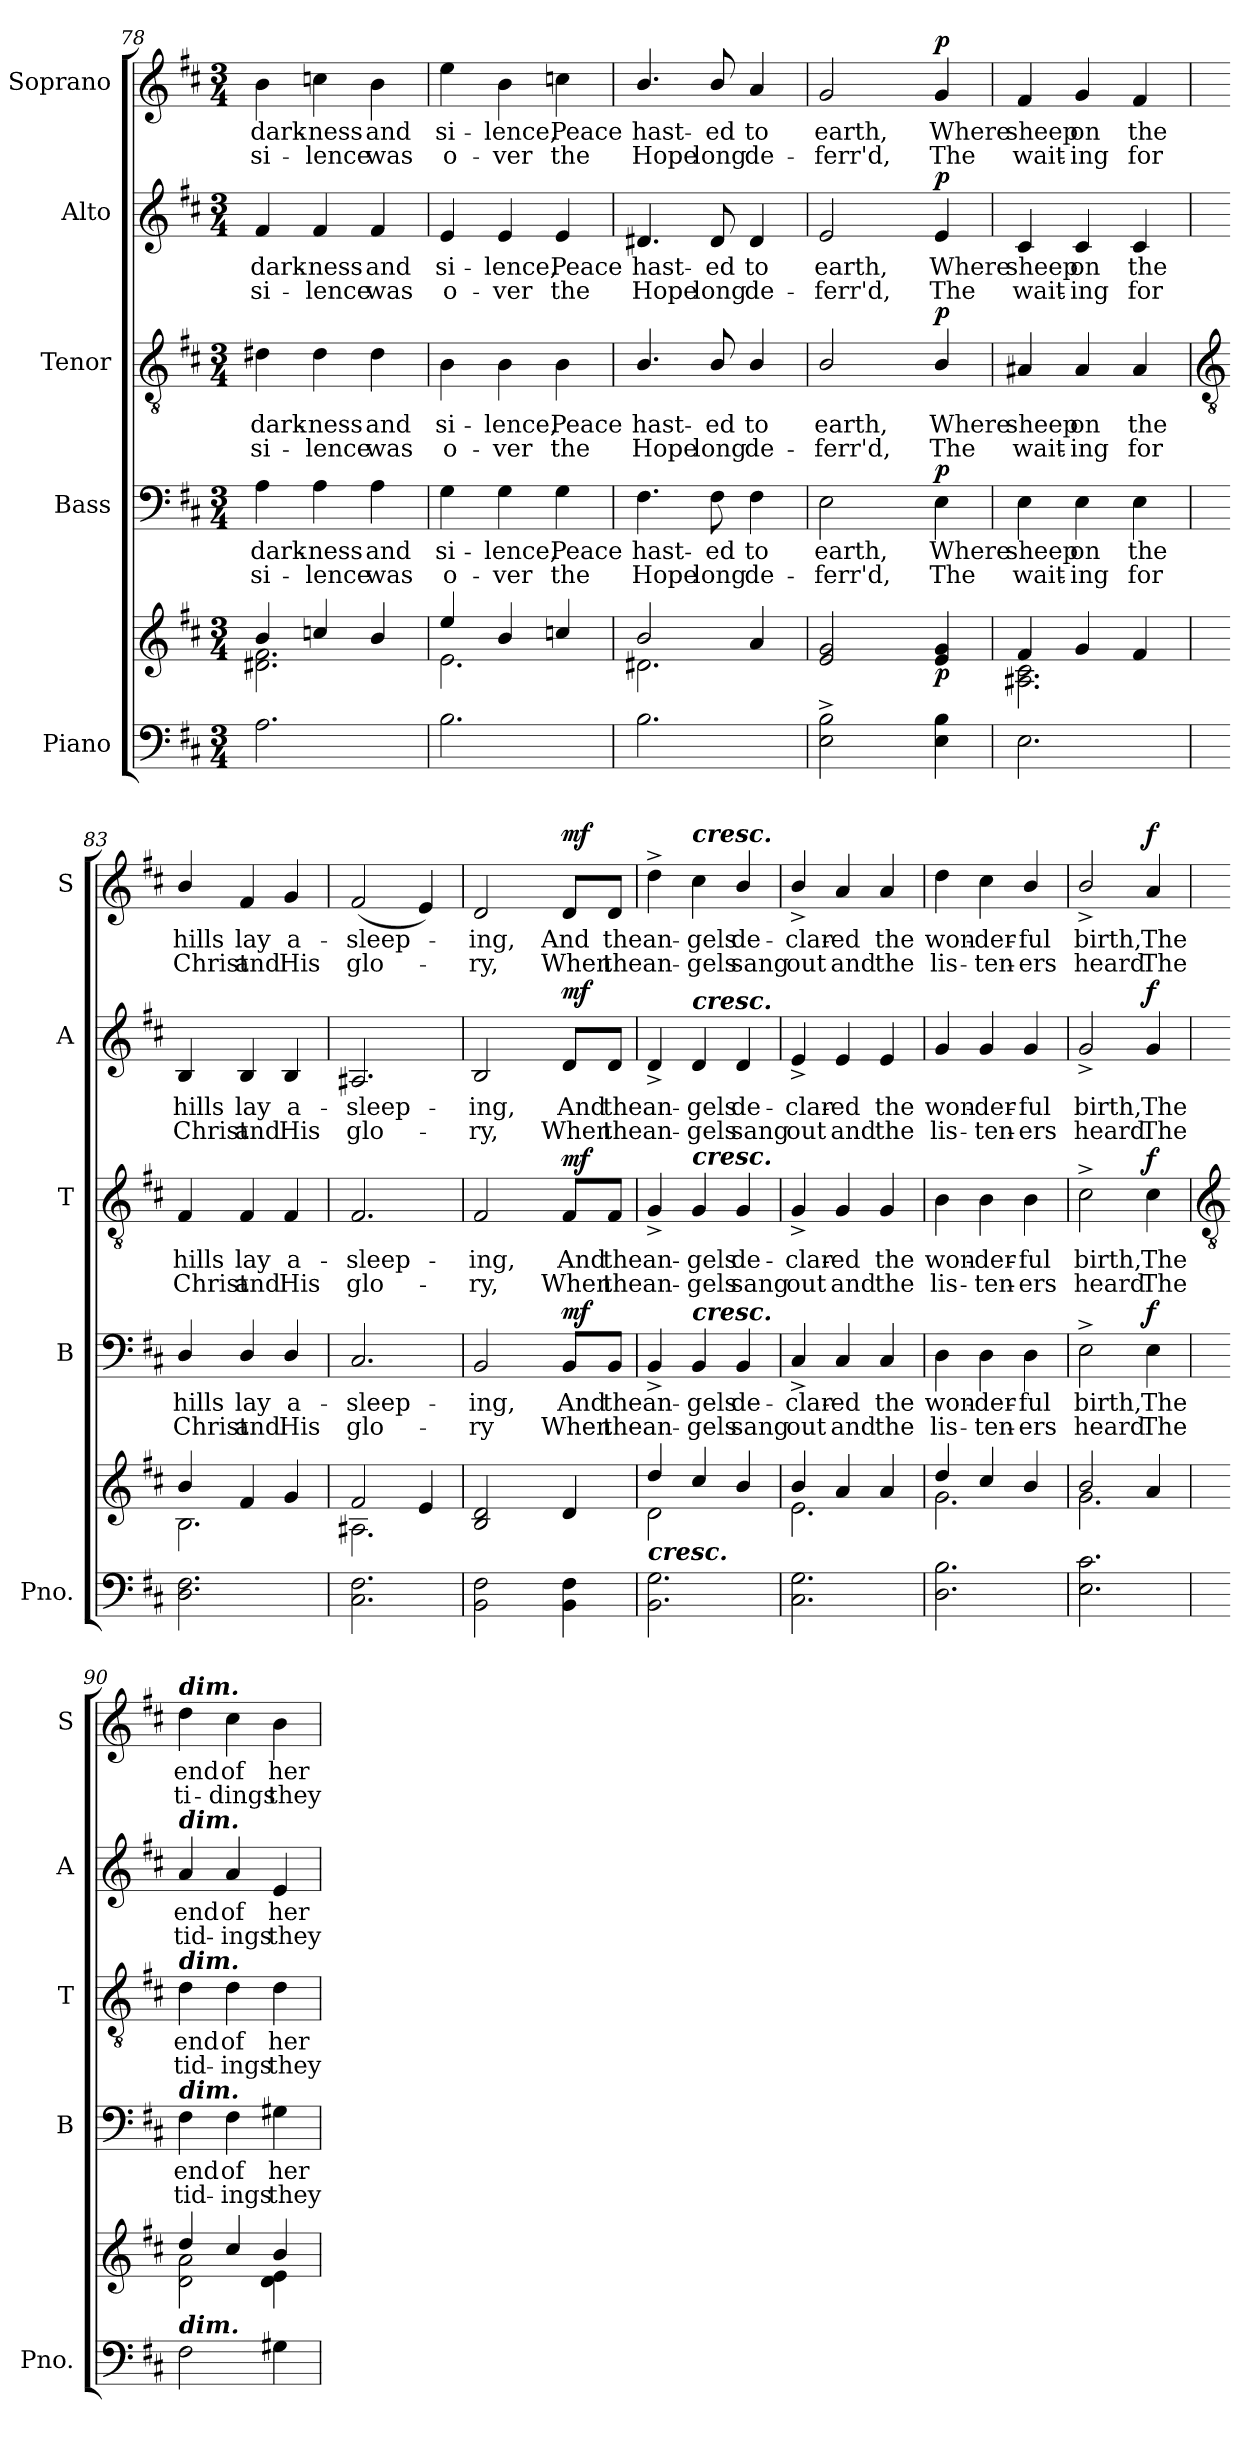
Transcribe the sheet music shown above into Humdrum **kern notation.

**kern	**kern	**dynam	**kern	**text	**text	**dynam	**kern	**text	**text	**dynam	**kern	**text	**text	**dynam	**kern	**text	**text	**dynam
*part5	*part5	*part5	*part4	*part4	*part4	*part4	*part3	*part3	*part3	*part3	*part2	*part2	*part2	*part2	*part1	*part1	*part1	*part1
*staff6	*staff5	*staff5/6	*staff4	*staff4	*staff4	*staff4	*staff3	*staff3	*staff3	*staff3	*staff2	*staff2	*staff2	*staff2	*staff1	*staff1	*staff1	*staff1
*I"Piano	*	*	*I"Bass	*	*	*	*I"Tenor	*	*	*	*I"Alto	*	*	*	*I"Soprano	*	*	*
*I'Pno.	*	*	*I'B	*	*	*	*I'T	*	*	*	*I'A	*	*	*	*I'S	*	*	*
*clefF4	*clefG2	*	*clefF4	*	*	*	*clefGv2	*	*	*	*clefG2	*	*	*	*clefG2	*	*	*
*k[f#c#]	*k[f#c#]	*	*k[f#c#]	*	*	*	*k[f#c#]	*	*	*	*k[f#c#]	*	*	*	*k[f#c#]	*	*	*
*D:	*D:	*	*D:	*	*	*	*D:	*	*	*	*D:	*	*	*	*D:	*	*	*
*M3/4	*M3/4	*	*M3/4	*	*	*	*M3/4	*	*	*	*M3/4	*	*	*	*M3/4	*	*	*
=78	=78	=78	=78	=78	=78	=78	=78	=78	=78	=78	=78	=78	=78	=78	=78	=78	=78	=78
*	*^	*	*	*	*	*	*	*	*	*	*	*	*	*	*	*	*	*
!	!	!	!	!	!LO:LY:b	!LO:LY:b	!	!	!LO:LY:b	!LO:LY:b	!	!	!LO:LY:b	!LO:LY:b	!	!	!LO:LY:b	!LO:LY:b	!
2.A\	4b/	2.d#X\ 2.f#\	.	4A	dark-	-si-	.	4d#X	dark-	-si-	.	4f#	dark-	-si-	.	4b	dark-	-si-	.
!	!	!	!	!	!LO:LY:b	!LO:LY:b	!	!	!LO:LY:b	!LO:LY:b	!	!	!LO:LY:b	!LO:LY:b	!	!	!LO:LY:b	!LO:LY:b	!
.	4ccn/	.	.	4A	-ness	lence	.	4d#	-ness	lence	.	4f#	-ness	lence	.	4ccn	-ness	lence	.
!	!	!	!	!	!LO:LY:b	!LO:LY:b	!	!	!LO:LY:b	!LO:LY:b	!	!	!LO:LY:b	!LO:LY:b	!	!	!LO:LY:b	!LO:LY:b	!
.	4b/	.	.	4A	and	was	.	4d#	and	was	.	4f#	and	was	.	4b	and	was	.
=79	=79	=79	=79	=79	=79	=79	=79	=79	=79	=79	=79	=79	=79	=79	=79	=79	=79	=79	=79
!	!	!	!	!	!LO:LY:b	!LO:LY:b	!	!	!LO:LY:b	!LO:LY:b	!	!	!LO:LY:b	!LO:LY:b	!	!	!LO:LY:b	!LO:LY:b	!
2.B	4ee/	2.e\	.	4G	si-	-o-	.	4B	si-	-o-	.	4e	si-	-o-	.	4ee	si-	-o-	.
!	!	!	!	!	!LO:LY:b	!LO:LY:b	!	!	!LO:LY:b	!LO:LY:b	!	!	!LO:LY:b	!LO:LY:b	!	!	!LO:LY:b	!LO:LY:b	!
.	4b/	.	.	4G	-lence,	ver	.	4B	-lence,	ver	.	4e	-lence,	ver	.	4b	-lence,	ver	.
!	!	!	!	!	!LO:LY:b	!LO:LY:b	!	!	!LO:LY:b	!LO:LY:b	!	!	!LO:LY:b	!LO:LY:b	!	!	!LO:LY:b	!LO:LY:b	!
.	4ccn/	.	.	4G	Peace	the	.	4B	Peace	the	.	4e	Peace	the	.	4ccn	Peace	the	.
=80	=80	=80	=80	=80	=80	=80	=80	=80	=80	=80	=80	=80	=80	=80	=80	=80	=80	=80	=80
!	!	!	!	!	!LO:LY:b	!LO:LY:b	!	!	!LO:LY:b	!LO:LY:b	!	!	!LO:LY:b	!LO:LY:b	!	!	!LO:LY:b	!LO:LY:b	!
2.B	2b/	2.d#X\	.	4.F#	hast-	-Hope	.	4.B/	hast-	-Hope	.	4.d#X	hast-	-Hope	.	4.b/	hast-	-Hope	.
!	!	!	!	!	!LO:LY:b	!LO:LY:b	!	!	!LO:LY:b	!LO:LY:b	!	!	!LO:LY:b	!LO:LY:b	!	!	!LO:LY:b	!LO:LY:b	!
.	.	.	.	8F#	ed	long	.	8B/	ed	long	.	8d#	ed	long	.	8b/	ed	long	.
!	!	!	!	!	!LO:LY:b	!LO:LY:b	!	!	!LO:LY:b	!LO:LY:b	!	!	!LO:LY:b	!LO:LY:b	!	!	!LO:LY:b	!LO:LY:b	!
.	4a/	.	.	4F#	to	de-	.	4B/	to	de-	.	4d#	to	de-	.	4a	to	de-	.
=81	=81	=81	=81	=81	=81	=81	=81	=81	=81	=81	=81	=81	=81	=81	=81	=81	=81	=81	=81
!	!	!	!	!	!LO:LY:b	!LO:LY:b	!	!	!LO:LY:b	!LO:LY:b	!	!	!LO:LY:b	!LO:LY:b	!	!	!LO:LY:b	!LO:LY:b	!
2E^ 2B^	2e/ 2g/	4ryy	.	2E	-earth,	ferr'd,	.	2B/	-earth,	ferr'd,	.	2e	-earth,	ferr'd,	.	2g	-earth,	ferr'd,	.
.	.	2ryy	.	.	.	.	.	.	.	.	.	.	.	.	.	.	.	.	.
!	!	!	!LO:DY:b	!	!LO:LY:b	!LO:LY:b	!LO:DY:b	!	!LO:LY:b	!LO:LY:b	!LO:DY:b	!	!LO:LY:b	!LO:LY:b	!LO:DY:b	!	!LO:LY:b	!LO:LY:b	!LO:DY:b
4E 4B	4e/ 4g/	.	p	4E	Where	The	p	4B/	Where	The	p	4e	Where	The	p	4g	Where	The	p
=82	=82	=82	=82	=82	=82	=82	=82	=82	=82	=82	=82	=82	=82	=82	=82	=82	=82	=82	=82
!	!	!	!	!	!LO:LY:b	!LO:LY:b	!	!	!LO:LY:b	!LO:LY:b	!	!	!LO:LY:b	!LO:LY:b	!	!	!LO:LY:b	!LO:LY:b	!
2.E\	4f#/	2.A#X\ 2.c#\	.	4E	sheep	wait-	.	4A#X	sheep	wait-	.	4c#	sheep	wait-	.	4f#	sheep	wait-	.
!	!	!	!	!	!LO:LY:b	!LO:LY:b	!	!	!LO:LY:b	!LO:LY:b	!	!	!LO:LY:b	!LO:LY:b	!	!	!LO:LY:b	!LO:LY:b	!
.	4g/	.	.	4E	-on	ing	.	4A#	-on	ing	.	4c#	-on	ing	.	4g	-on	ing	.
!	!	!	!	!	!LO:LY:b	!LO:LY:b	!	!	!LO:LY:b	!LO:LY:b	!	!	!LO:LY:b	!LO:LY:b	!	!	!LO:LY:b	!LO:LY:b	!
.	4f#/	.	.	4E	the	for	.	4A#	the	for	.	4c#	the	for	.	4f#	the	for	.
!!LO:LB:g=z
=83	=83	=83	=83	=83	=83	=83	=83	=83	=83	=83	=83	=83	=83	=83	=83	=83	=83	=83	=83
*	*	*	*	*	*	*	*	*clefGv2	*	*	*	*	*	*	*	*	*	*	*
!	!	!	!	!	!LO:LY:b	!LO:LY:b	!	!	!LO:LY:b	!LO:LY:b	!	!	!LO:LY:b	!LO:LY:b	!	!	!LO:LY:b	!LO:LY:b	!
2.D 2.F#	4b/	2.B\	.	4D/	hills	Christ	.	4F#	hills	Christ	.	4B	hills	Christ	.	4b/	hills	Christ	.
!	!	!	!	!	!LO:LY:b	!LO:LY:b	!	!	!LO:LY:b	!LO:LY:b	!	!	!LO:LY:b	!LO:LY:b	!	!	!LO:LY:b	!LO:LY:b	!
.	4f#/	.	.	4D/	lay	and	.	4F#	lay	and	.	4B	lay	and	.	4f#	lay	and	.
!	!	!	!	!	!LO:LY:b	!LO:LY:b	!	!	!LO:LY:b	!LO:LY:b	!	!	!LO:LY:b	!LO:LY:b	!	!	!LO:LY:b	!LO:LY:b	!
.	4g/	.	.	4D/	a-	-His	.	4F#	a-	-His	.	4B	a-	-His	.	4g	a-	-His	.
=84	=84	=84	=84	=84	=84	=84	=84	=84	=84	=84	=84	=84	=84	=84	=84	=84	=84	=84	=84
!	!	!	!	!	!LO:LY:b	!LO:LY:b	!	!	!LO:LY:b	!LO:LY:b	!	!	!LO:LY:b	!LO:LY:b	!	!	!LO:LY:b	!LO:LY:b	!
2.C# 2.F#	2f#/	2.A#X\	.	2.C#	sleep-	-glo-	.	2.F#	sleep-	-glo-	.	2.A#X	sleep-	-glo-	.	(<2f#	sleep-	glo-	.
.	4e/	.	.	.	.	.	.	.	.	.	.	.	.	.	.	4e)	.	.	.
=85	=85	=85	=85	=85	=85	=85	=85	=85	=85	=85	=85	=85	=85	=85	=85	=85	=85	=85	=85
!	!	!	!	!	!LO:LY:b	!LO:LY:b	!	!	!LO:LY:b	!LO:LY:b	!	!	!LO:LY:b	!LO:LY:b	!	!	!LO:LY:b	!LO:LY:b	!
2BB 2F#	2B/ 2d/	4ryy	.	2BB	-ing,	ry	.	2F#	-ing,	ry,	.	2B	-ing,	ry,	.	2d	ing,	ry,	.
.	.	4ryy	.	.	.	.	.	.	.	.	.	.	.	.	.	.	.	.	.
!	!	!	!	!	!LO:LY:b	!LO:LY:b	!LO:DY:b	!	!LO:LY:b	!LO:LY:b	!LO:DY:b	!	!LO:LY:b	!LO:LY:b	!LO:DY:b	!	!LO:LY:b	!LO:LY:b	!LO:DY:b
4BB 4F#	4d/	4ryy	.	8BB/L	And	When	mf	8F#/L	And	When	mf	8d/L	And	When	mf	8d/L	And	When	mf
!	!	!	!	!	!LO:LY:b	!LO:LY:b	!	!	!LO:LY:b	!LO:LY:b	!	!	!LO:LY:b	!LO:LY:b	!	!	!LO:LY:b	!LO:LY:b	!
.	.	.	.	8BB/J	the	the	.	8F#/J	the	the	.	8d/J	the	the	.	8d/J	the	the	.
=86	=86	=86	=86	=86	=86	=86	=86	=86	=86	=86	=86	=86	=86	=86	=86	=86	=86	=86	=86
!	!LO:TX:b:Bi:t=cresc.	!	!	!	!	!	!	!	!	!	!	!	!	!	!	!	!	!	!
!	!	!	!	!	!LO:LY:b	!LO:LY:b	!	!	!LO:LY:b	!LO:LY:b	!	!	!LO:LY:b	!LO:LY:b	!	!	!LO:LY:b	!LO:LY:b	!
2.BB 2.G	4dd/	2d\	.	4BB^	an-	-an-	.	4G^	an-	-an-	.	4d^	an-	-an-	.	4dd^	an-	-an-	.
!	!	!	!	!	!	!	!	!	!	!	!	!	!	!	!	!LO:TX:a:Bi:t=cresc.	!	!	!
!	!	!	!	!	!	!	!	!	!	!	!	!LO:TX:a:Bi:t=cresc.	!	!	!	!	!	!	!
!	!	!	!	!	!	!	!	!LO:TX:a:Bi:t=cresc.	!	!	!	!	!	!	!	!	!	!	!
!	!	!	!	!LO:TX:a:Bi:t=cresc.	!	!	!	!	!	!	!	!	!	!	!	!	!	!	!
!	!	!	!	!	!LO:LY:b	!LO:LY:b	!	!	!LO:LY:b	!LO:LY:b	!	!	!LO:LY:b	!LO:LY:b	!	!	!LO:LY:b	!LO:LY:b	!
.	4cc#/	.	.	4BB	-gels	gels	.	4G	-gels	gels	.	4d	-gels	gels	.	4cc#	-gels	gels	.
!	!	!	!	!	!LO:LY:b	!LO:LY:b	!	!	!LO:LY:b	!LO:LY:b	!	!	!LO:LY:b	!LO:LY:b	!	!	!LO:LY:b	!LO:LY:b	!
.	4b/	4ryy	.	4BB	de-	-sang	.	4G	de-	-sang	.	4d	de-	-sang	.	4b/	de-	-sang	.
=87	=87	=87	=87	=87	=87	=87	=87	=87	=87	=87	=87	=87	=87	=87	=87	=87	=87	=87	=87
!	!	!	!	!	!LO:LY:b	!LO:LY:b	!	!	!LO:LY:b	!LO:LY:b	!	!	!LO:LY:b	!LO:LY:b	!	!	!LO:LY:b	!LO:LY:b	!
2.C# 2.G	4b/	2.e\	.	4C#^	clar-	-out	.	4G^	clar-	-out	.	4e^	clar-	-out	.	4b^/	clar-	-out	.
!	!	!	!	!	!LO:LY:b	!LO:LY:b	!	!	!LO:LY:b	!LO:LY:b	!	!	!LO:LY:b	!LO:LY:b	!	!	!LO:LY:b	!LO:LY:b	!
.	4a/	.	.	4C#	ed	and	.	4G	ed	and	.	4e	ed	and	.	4a	ed	and	.
!	!	!	!	!	!LO:LY:b	!LO:LY:b	!	!	!LO:LY:b	!LO:LY:b	!	!	!LO:LY:b	!LO:LY:b	!	!	!LO:LY:b	!LO:LY:b	!
.	4a/	.	.	4C#	the	the	.	4G	the	the	.	4e	the	the	.	4a	the	the	.
=88	=88	=88	=88	=88	=88	=88	=88	=88	=88	=88	=88	=88	=88	=88	=88	=88	=88	=88	=88
!	!	!	!	!	!LO:LY:b	!LO:LY:b	!	!	!LO:LY:b	!LO:LY:b	!	!	!LO:LY:b	!LO:LY:b	!	!	!LO:LY:b	!LO:LY:b	!
2.D 2.B	4dd/	2.g\	.	4D	won-	-lis-	.	4B	won-	-lis-	.	4g	won-	-lis-	.	4dd	won-	-lis-	.
!	!	!	!	!	!LO:LY:b	!LO:LY:b	!	!	!LO:LY:b	!LO:LY:b	!	!	!LO:LY:b	!LO:LY:b	!	!	!LO:LY:b	!LO:LY:b	!
.	4cc#/	.	.	4D	-der-	-ten-	.	4B	-der-	-ten-	.	4g	-der-	-ten-	.	4cc#	-der-	-ten-	.
!	!	!	!	!	!LO:LY:b	!LO:LY:b	!	!	!LO:LY:b	!LO:LY:b	!	!	!LO:LY:b	!LO:LY:b	!	!	!LO:LY:b	!LO:LY:b	!
.	4b/	.	.	4D	-ful	ers	.	4B	-ful	ers	.	4g	-ful	ers	.	4b/	-ful	ers	.
=89	=89	=89	=89	=89	=89	=89	=89	=89	=89	=89	=89	=89	=89	=89	=89	=89	=89	=89	=89
!	!	!	!	!	!LO:LY:b	!LO:LY:b	!	!	!LO:LY:b	!LO:LY:b	!	!	!LO:LY:b	!LO:LY:b	!	!	!LO:LY:b	!LO:LY:b	!
2.E 2.c#	2b/	2.g\	.	2E^	birth,	heard	.	2c#^	birth,	heard	.	2g^	birth,	heard	.	2b^/	birth,	heard	.
!	!	!	!	!	!LO:LY:b	!LO:LY:b	!LO:DY:b	!	!LO:LY:b	!LO:LY:b	!LO:DY:b	!	!LO:LY:b	!LO:LY:b	!LO:DY:b	!	!LO:LY:b	!LO:LY:b	!LO:DY:b
.	4a/	.	.	4E	The	The	f	4c#	The	The	f	4g	The	The	f	4a	The	The	f
!!LO:LB:g=z
=90	=90	=90	=90	=90	=90	=90	=90	=90	=90	=90	=90	=90	=90	=90	=90	=90	=90	=90	=90
*	*	*	*	*	*	*	*	*clefGv2	*	*	*	*	*	*	*	*	*	*	*
!	!	!	!	!	!	!	!	!	!	!	!	!	!	!	!	!LO:TX:a:Bi:t=dim.	!	!	!
!	!	!	!	!	!	!	!	!	!	!	!	!LO:TX:a:Bi:t=dim.	!	!	!	!	!	!	!
!	!	!	!	!	!	!	!	!LO:TX:a:Bi:t=dim.	!	!	!	!	!	!	!	!	!	!	!
!	!	!	!	!LO:TX:a:Bi:t=dim.	!	!	!	!	!	!	!	!	!	!	!	!	!	!	!
!LO:TX:a:Bi:t=dim.	!	!	!	!	!	!	!	!	!	!	!	!	!	!	!	!	!	!	!
!	!	!	!	!	!LO:LY:b	!LO:LY:b	!	!	!LO:LY:b	!LO:LY:b	!	!	!LO:LY:b	!LO:LY:b	!	!	!LO:LY:b	!LO:LY:b	!
2F#\	4dd/	2d\ 2a\	.	4F#	end	tid-	.	4d	end	tid-	.	4a	end	tid-	.	4dd	end	ti-	.
!	!	!	!	!	!LO:LY:b	!LO:LY:b	!	!	!LO:LY:b	!LO:LY:b	!	!	!LO:LY:b	!LO:LY:b	!	!	!LO:LY:b	!LO:LY:b	!
.	4cc#/	.	.	4F#	-of	ings	.	4d	-of	ings	.	4a	-of	ings	.	4cc#	-of	dings	.
!	!	!	!	!	!LO:LY:b	!LO:LY:b	!	!	!LO:LY:b	!LO:LY:b	!	!	!LO:LY:b	!LO:LY:b	!	!	!LO:LY:b	!LO:LY:b	!
4G#X\	4b/	4d\ 4e\	.	4G#X	her	they	.	4d	her	they	.	4e	her	they	.	4b	her	they	.
*	*v	*v	*	*	*	*	*	*	*	*	*	*	*	*	*	*	*	*	*
=	=	=	=	=	=	=	=	=	=	=	=	=	=	=	=	=	=	=
*-	*-	*-	*-	*-	*-	*-	*-	*-	*-	*-	*-	*-	*-	*-	*-	*-	*-	*-
